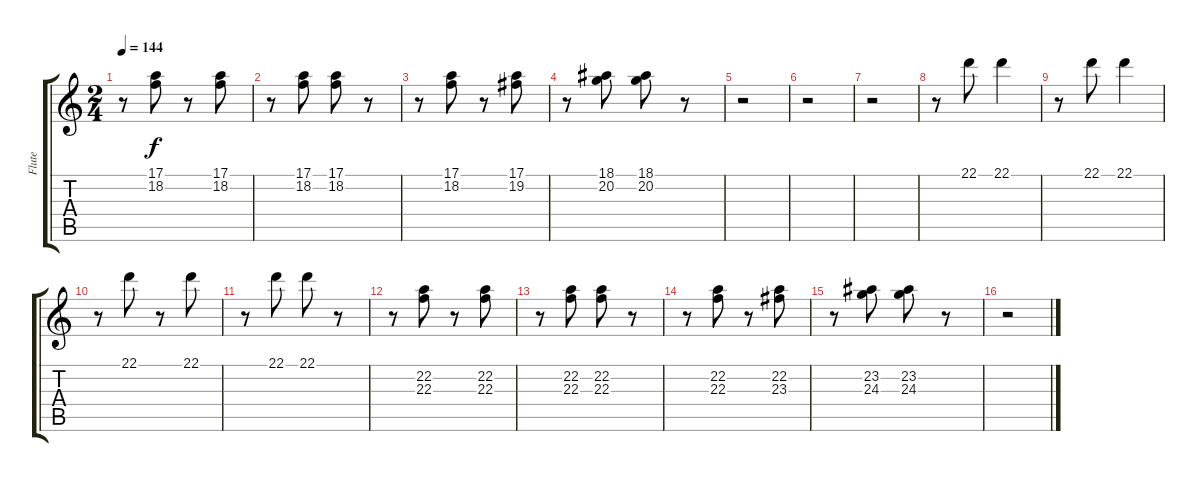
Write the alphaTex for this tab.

\track ("Flute               " "Flute     ") {instrument flute}
\staff {score tabs}
\tuning (E4 B3 G3 D3 A2 E2) {hide}
\ts (2 4)
\tempo 144
\clef g2
\ks c
r.8{dy f} (17.1 18.2).8 r.8 (17.1 18.2).8 |
r.8 (17.1 18.2).8 (17.1 18.2).8 r.8 |
r.8 (17.1 18.2).8 r.8 (17.1 19.2).8 |
r.8 (18.1 20.2).8 (18.1 20.2).8 r.8 |
r.2 |
r.2 |
r.2 |
r.8 22.1.8 22.1.4 |
r.8 22.1.8 22.1.4 |
r.8 22.1.8 r.8 22.1.8 |
r.8 22.1.8 22.1.8 r.8 |
r.8 (22.2 22.3).8 r.8 (22.2 22.3).8 |
r.8 (22.2 22.3).8 (22.2 22.3).8 r.8 |
r.8 (22.2 22.3).8 r.8 (22.2 23.3).8 |
r.8 (23.2 24.3).8 (23.2 24.3).8 r.8 |
r.2
